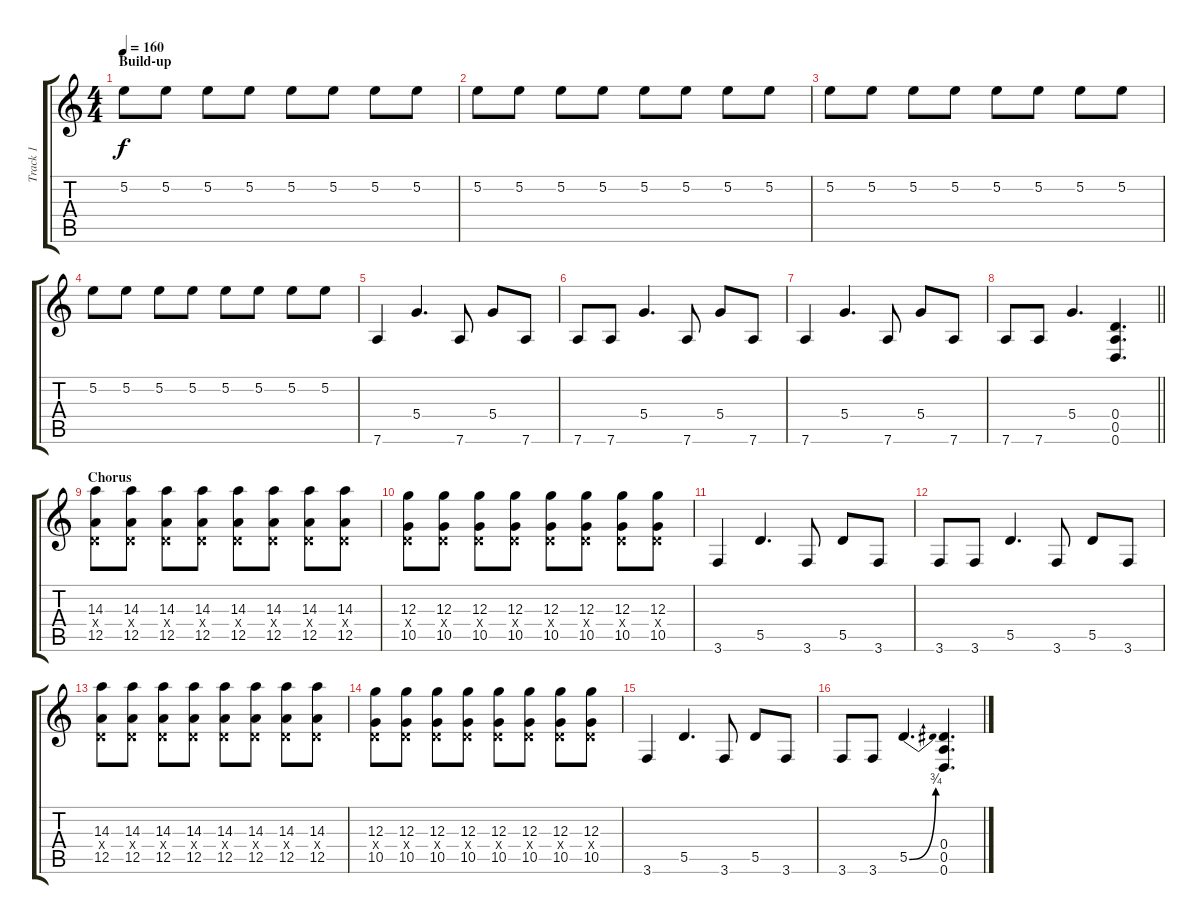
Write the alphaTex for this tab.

\track ("Track 1" "Track 1") {instrument distortionguitar}
\staff {score tabs}
\tuning (E4 B3 G3 D3 A2 D2) {hide}
\ts (4 4)
\section ("" "Build-up")
\tempo 160
\clef g2
\ks c
5.2.8{dy f volume 13 instrument distortionguitar} 5.2.8 5.2.8 5.2.8 5.2.8 5.2.8 5.2.8 5.2.8 |
5.2.8 5.2.8 5.2.8 5.2.8 5.2.8 5.2.8 5.2.8 5.2.8 |
5.2.8 5.2.8 5.2.8 5.2.8 5.2.8 5.2.8 5.2.8 5.2.8 |
5.2.8 5.2.8 5.2.8 5.2.8 5.2.8 5.2.8 5.2.8 5.2.8 |
7.6.4 5.4.4{d} 7.6.8 5.4.8 7.6.8 |
7.6.8 7.6.8 5.4.4{d} 7.6.8 5.4.8 7.6.8 |
7.6.4 5.4.4{d} 7.6.8 5.4.8 7.6.8 |
\barLineRight lightlight
7.6.8 7.6.8 5.4.4{d} (0.4 0.5 0.6).4{d} |
\section ("" "Chorus")
(14.3 0.4{x} 12.5).8 (14.3 0.4{x} 12.5).8 (14.3 0.4{x} 12.5).8 (14.3 0.4{x} 12.5).8 (14.3 0.4{x} 12.5).8 (14.3 0.4{x} 12.5).8 (14.3 0.4{x} 12.5).8 (14.3 0.4{x} 12.5).8 |
(12.3 0.4{x} 10.5).8 (12.3 0.4{x} 10.5).8 (12.3 0.4{x} 10.5).8 (12.3 0.4{x} 10.5).8 (12.3 0.4{x} 10.5).8 (12.3 0.4{x} 10.5).8 (12.3 0.4{x} 10.5).8 (12.3 0.4{x} 10.5).8 |
3.6.4 5.5.4{d} 3.6.8 5.5.8 3.6.8 |
3.6.8 3.6.8 5.5.4{d} 3.6.8 5.5.8 3.6.8 |
(14.3 0.4{x} 12.5).8 (14.3 0.4{x} 12.5).8 (14.3 0.4{x} 12.5).8 (14.3 0.4{x} 12.5).8 (14.3 0.4{x} 12.5).8 (14.3 0.4{x} 12.5).8 (14.3 0.4{x} 12.5).8 (14.3 0.4{x} 12.5).8 |
(12.3 0.4{x} 10.5).8 (12.3 0.4{x} 10.5).8 (12.3 0.4{x} 10.5).8 (12.3 0.4{x} 10.5).8 (12.3 0.4{x} 10.5).8 (12.3 0.4{x} 10.5).8 (12.3 0.4{x} 10.5).8 (12.3 0.4{x} 10.5).8 |
3.6.4 5.5.4{d} 3.6.8 5.5.8 3.6.8 |
3.6.8 3.6.8 5.5{be (bend 0 0 60 3)}.4{d} (0.4 0.5 0.6).4{d}
